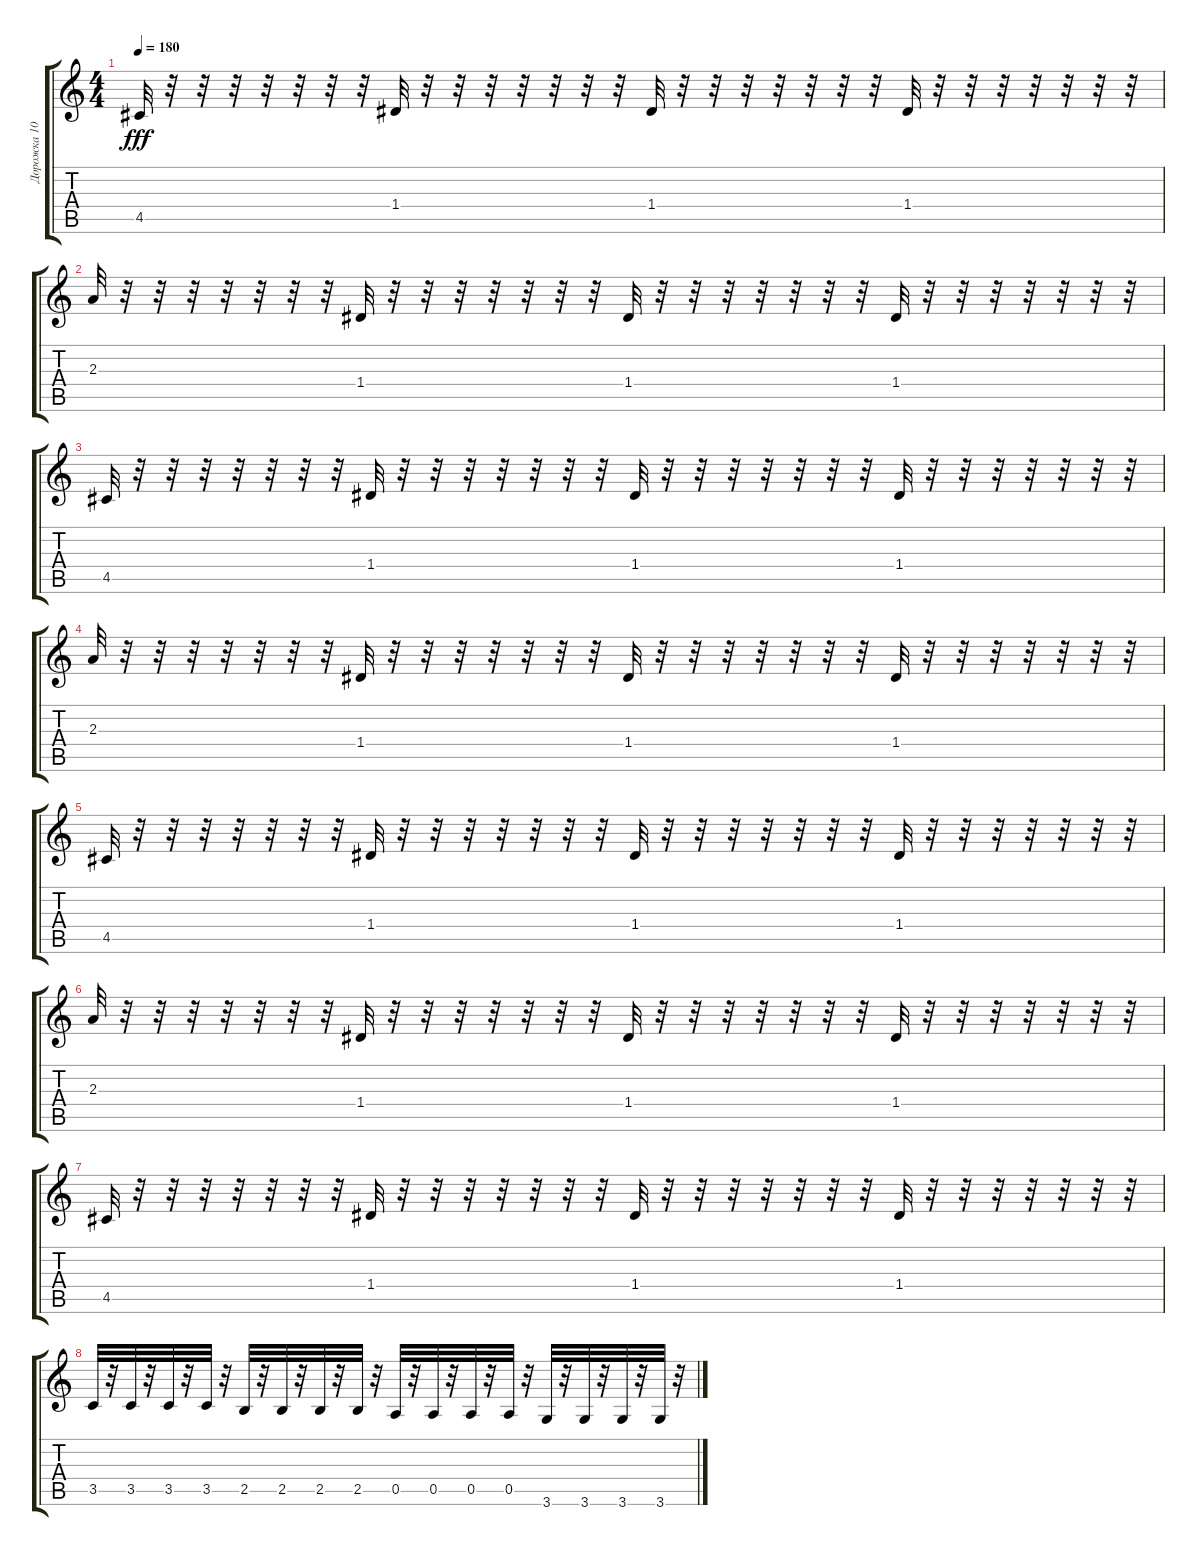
\track ("Дорожка 10" "Дорожка 10") {instrument acousticguitarnylon}
\staff {score tabs}
\tuning (E4 B3 G3 D3 A2 E2) {hide}
\ts (4 4)
\tempo 180
\clef g2
\ks c
4.5.32{dy fff} r.32 r.32 r.32 r.32 r.32 r.32 r.32 1.4.32 r.32 r.32 r.32 r.32 r.32 r.32 r.32 1.4.32 r.32 r.32 r.32 r.32 r.32 r.32 r.32 1.4.32 r.32 r.32 r.32 r.32 r.32 r.32 r.32 |
2.3.32 r.32 r.32 r.32 r.32 r.32 r.32 r.32 1.4.32 r.32 r.32 r.32 r.32 r.32 r.32 r.32 1.4.32 r.32 r.32 r.32 r.32 r.32 r.32 r.32 1.4.32 r.32 r.32 r.32 r.32 r.32 r.32 r.32 |
4.5.32 r.32 r.32 r.32 r.32 r.32 r.32 r.32 1.4.32 r.32 r.32 r.32 r.32 r.32 r.32 r.32 1.4.32 r.32 r.32 r.32 r.32 r.32 r.32 r.32 1.4.32 r.32 r.32 r.32 r.32 r.32 r.32 r.32 |
2.3.32 r.32 r.32 r.32 r.32 r.32 r.32 r.32 1.4.32 r.32 r.32 r.32 r.32 r.32 r.32 r.32 1.4.32 r.32 r.32 r.32 r.32 r.32 r.32 r.32 1.4.32 r.32 r.32 r.32 r.32 r.32 r.32 r.32 |
4.5.32 r.32 r.32 r.32 r.32 r.32 r.32 r.32 1.4.32 r.32 r.32 r.32 r.32 r.32 r.32 r.32 1.4.32 r.32 r.32 r.32 r.32 r.32 r.32 r.32 1.4.32 r.32 r.32 r.32 r.32 r.32 r.32 r.32 |
2.3.32 r.32 r.32 r.32 r.32 r.32 r.32 r.32 1.4.32 r.32 r.32 r.32 r.32 r.32 r.32 r.32 1.4.32 r.32 r.32 r.32 r.32 r.32 r.32 r.32 1.4.32 r.32 r.32 r.32 r.32 r.32 r.32 r.32 |
4.5.32 r.32 r.32 r.32 r.32 r.32 r.32 r.32 1.4.32 r.32 r.32 r.32 r.32 r.32 r.32 r.32 1.4.32 r.32 r.32 r.32 r.32 r.32 r.32 r.32 1.4.32 r.32 r.32 r.32 r.32 r.32 r.32 r.32 |
3.5.32 r.32 3.5.32 r.32 3.5.32 r.32 3.5.32 r.32 2.5.32 r.32 2.5.32 r.32 2.5.32 r.32 2.5.32 r.32 0.5.32 r.32 0.5.32 r.32 0.5.32 r.32 0.5.32 r.32 3.6.32 r.32 3.6.32 r.32 3.6.32 r.32 3.6.32 r.32
